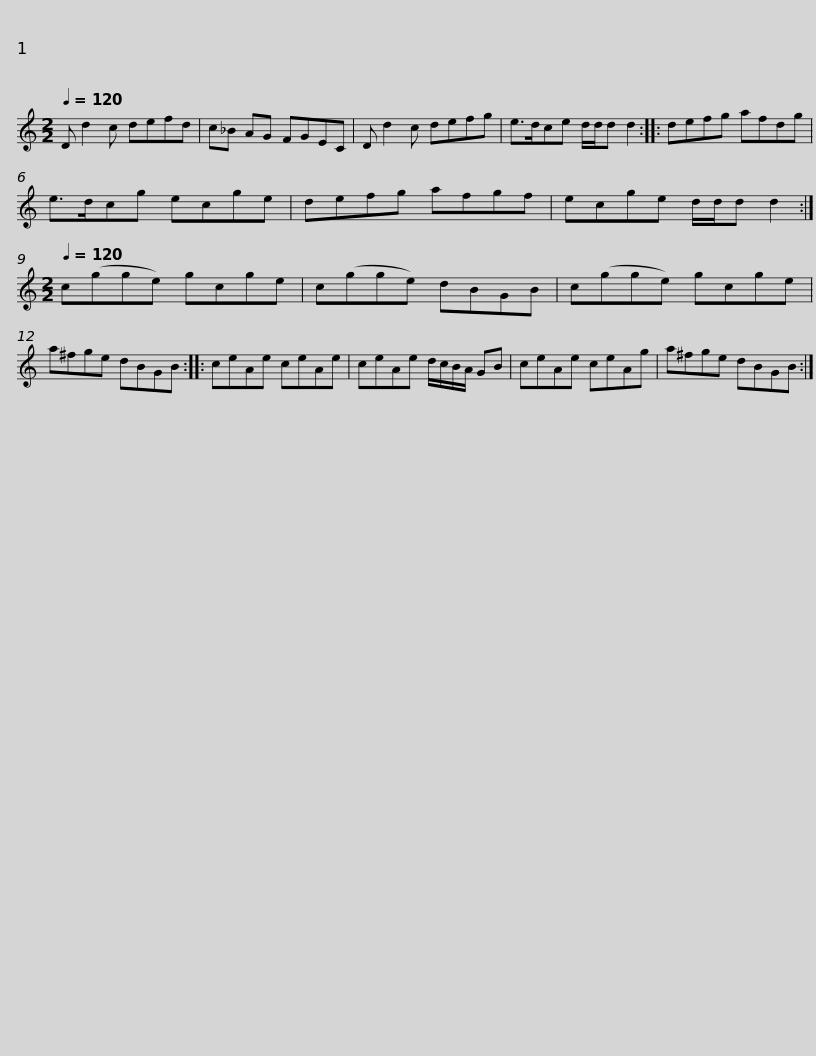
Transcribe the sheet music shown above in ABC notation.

X:1
L:1/8
Q:1/4=120
M:2/2
I:linebreak $
K:C
V:1 treble
V:1
 D d2 c defd | c_B AG FGEC | D d2 c defg | e>dce d/d/d d2 :: defg afdg |$ %5
 e>dcg ecge | defg afgf | ecge d/d/d d2 :|[M:2/2][Q:1/4=120] c(gge) gcge | c(gge) dBGB |$ %10
 c(gge) gcge | a^fge dBGB :: ceAe ceAe | ceAe d/c/B/A/ GB | ceAe ceAg |$ %15
 a^fge dBGB :| %16
